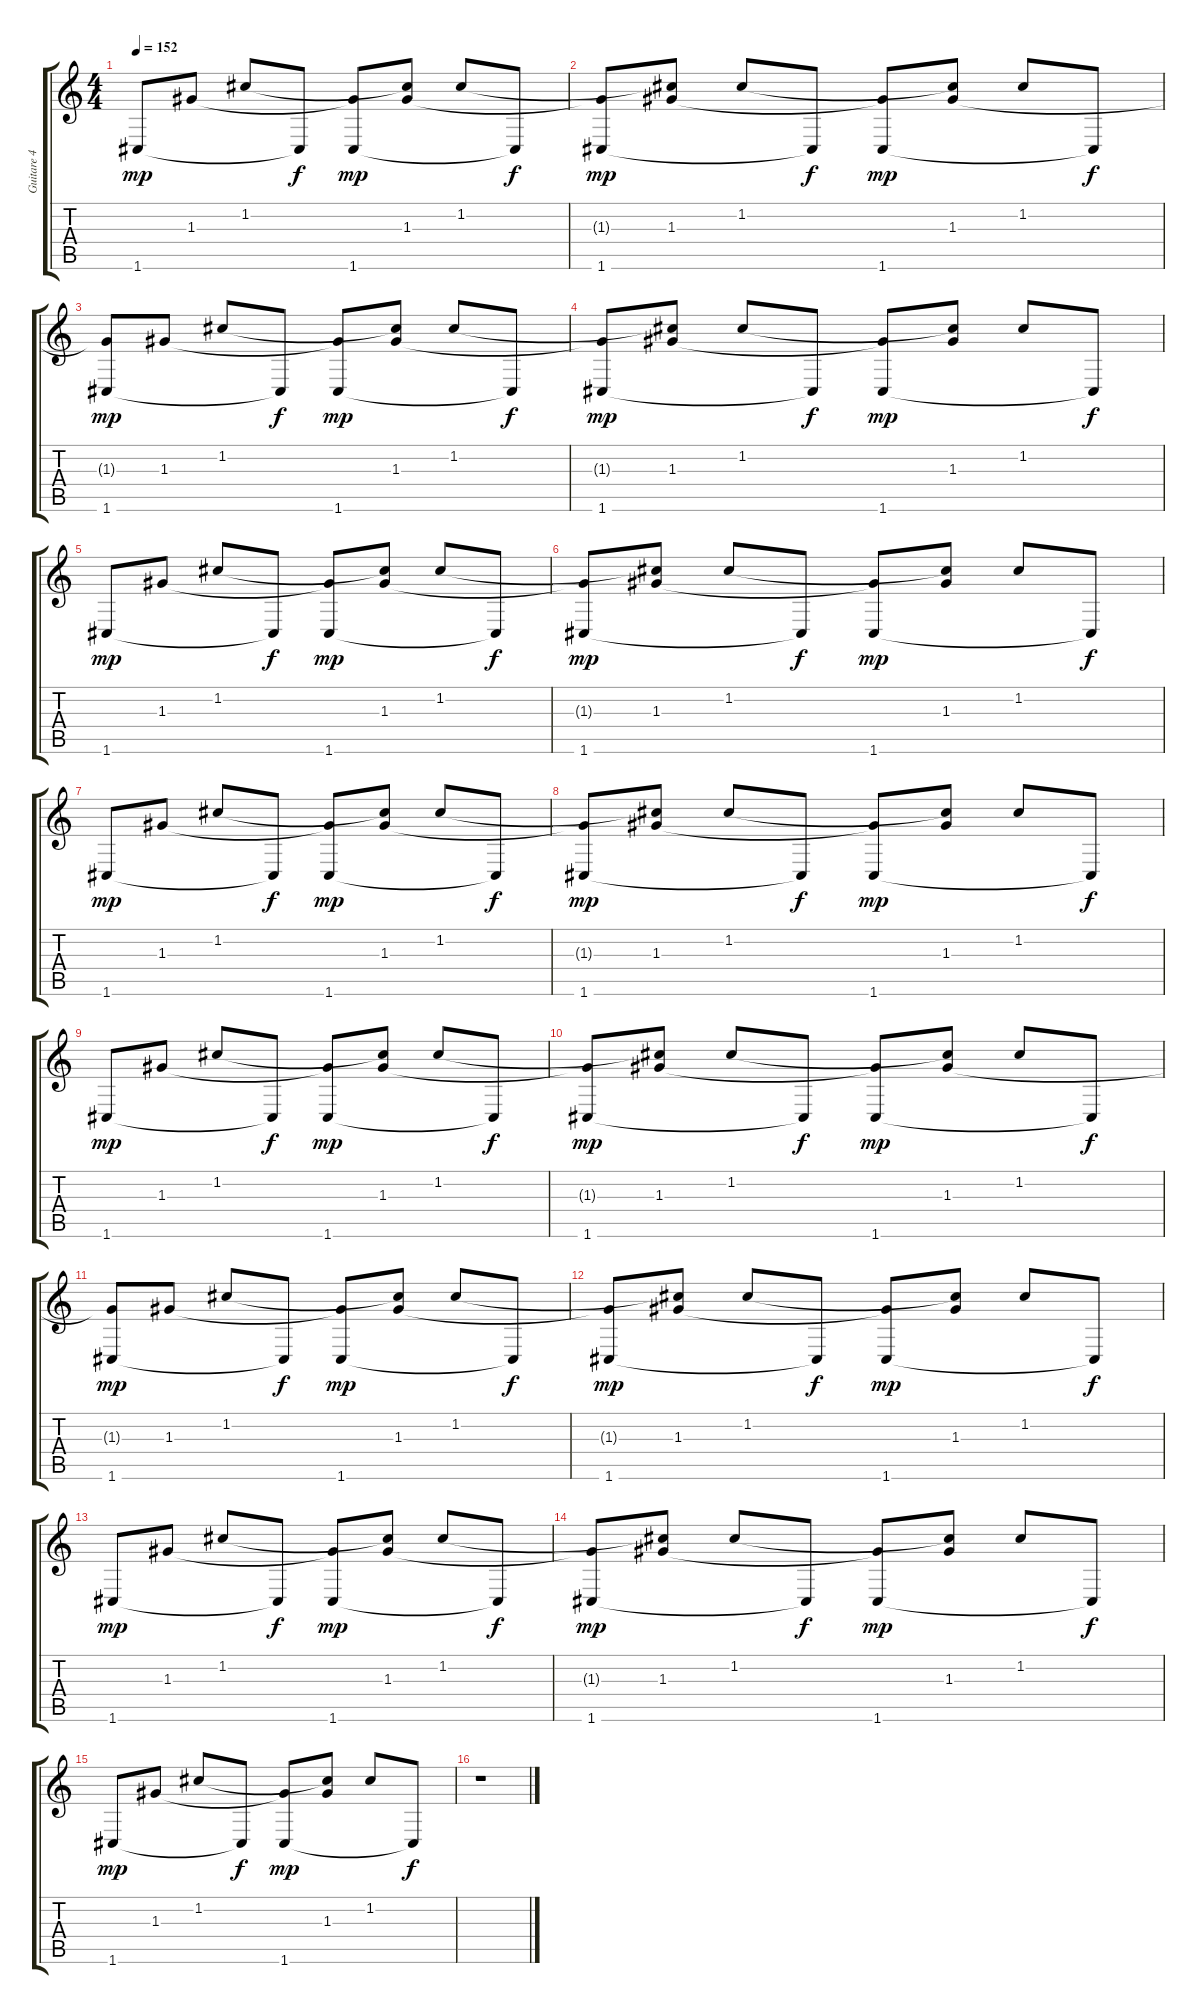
\track ("Guitare 4" "Guitare 4") {instrument distortionguitar}
\staff {score tabs}
\tuning (Eb4 C4 G3 C3 G2 C2) {hide}
\ts (4 4)
\tempo 152
\clef g2
\ks c
1.6.8{dy mp} 1.3.8 1.2.8 1.6{t}.8{dy f} (1.3{t} 1.6).8{dy mp} (1.2{t} 1.3).8 1.2.8 1.6{t}.8{dy f} |
(1.3{t} 1.6).8{dy mp} (1.2{t} 1.3).8 1.2.8 1.6{t}.8{dy f} (1.3{t} 1.6).8{dy mp} (1.2{t} 1.3).8 1.2.8 1.6{t}.8{dy f} |
(1.3{t} 1.6).8{dy mp} 1.3.8 1.2.8 1.6{t}.8{dy f} (1.3{t} 1.6).8{dy mp} (1.2{t} 1.3).8 1.2.8 1.6{t}.8{dy f} |
(1.3{t} 1.6).8{dy mp} (1.2{t} 1.3).8 1.2.8 1.6{t}.8{dy f} (1.3{t} 1.6).8{dy mp} (1.2{t} 1.3).8 1.2.8 1.6{t}.8{dy f} |
1.6.8{dy mp} 1.3.8 1.2.8 1.6{t}.8{dy f} (1.3{t} 1.6).8{dy mp} (1.2{t} 1.3).8 1.2.8 1.6{t}.8{dy f} |
(1.3{t} 1.6).8{dy mp} (1.2{t} 1.3).8 1.2.8 1.6{t}.8{dy f} (1.3{t} 1.6).8{dy mp} (1.2{t} 1.3).8 1.2.8 1.6{t}.8{dy f} |
1.6.8{dy mp} 1.3.8 1.2.8 1.6{t}.8{dy f} (1.3{t} 1.6).8{dy mp} (1.2{t} 1.3).8 1.2.8 1.6{t}.8{dy f} |
(1.3{t} 1.6).8{dy mp} (1.2{t} 1.3).8 1.2.8 1.6{t}.8{dy f} (1.3{t} 1.6).8{dy mp} (1.2{t} 1.3).8 1.2.8 1.6{t}.8{dy f} |
1.6.8{dy mp} 1.3.8 1.2.8 1.6{t}.8{dy f} (1.3{t} 1.6).8{dy mp} (1.2{t} 1.3).8 1.2.8 1.6{t}.8{dy f} |
(1.3{t} 1.6).8{dy mp} (1.2{t} 1.3).8 1.2.8 1.6{t}.8{dy f} (1.3{t} 1.6).8{dy mp} (1.2{t} 1.3).8 1.2.8 1.6{t}.8{dy f} |
(1.3{t} 1.6).8{dy mp} 1.3.8 1.2.8 1.6{t}.8{dy f} (1.3{t} 1.6).8{dy mp} (1.2{t} 1.3).8 1.2.8 1.6{t}.8{dy f} |
(1.3{t} 1.6).8{dy mp} (1.2{t} 1.3).8 1.2.8 1.6{t}.8{dy f} (1.3{t} 1.6).8{dy mp} (1.2{t} 1.3).8 1.2.8 1.6{t}.8{dy f} |
1.6.8{dy mp} 1.3.8 1.2.8 1.6{t}.8{dy f} (1.3{t} 1.6).8{dy mp} (1.2{t} 1.3).8 1.2.8 1.6{t}.8{dy f} |
(1.3{t} 1.6).8{dy mp} (1.2{t} 1.3).8 1.2.8 1.6{t}.8{dy f} (1.3{t} 1.6).8{dy mp} (1.2{t} 1.3).8 1.2.8 1.6{t}.8{dy f} |
1.6.8{dy mp} 1.3.8 1.2.8 1.6{t}.8{dy f} (1.3{t} 1.6).8{dy mp} (1.2{t} 1.3).8 1.2.8 1.6{t}.8{dy f} |
r.1
